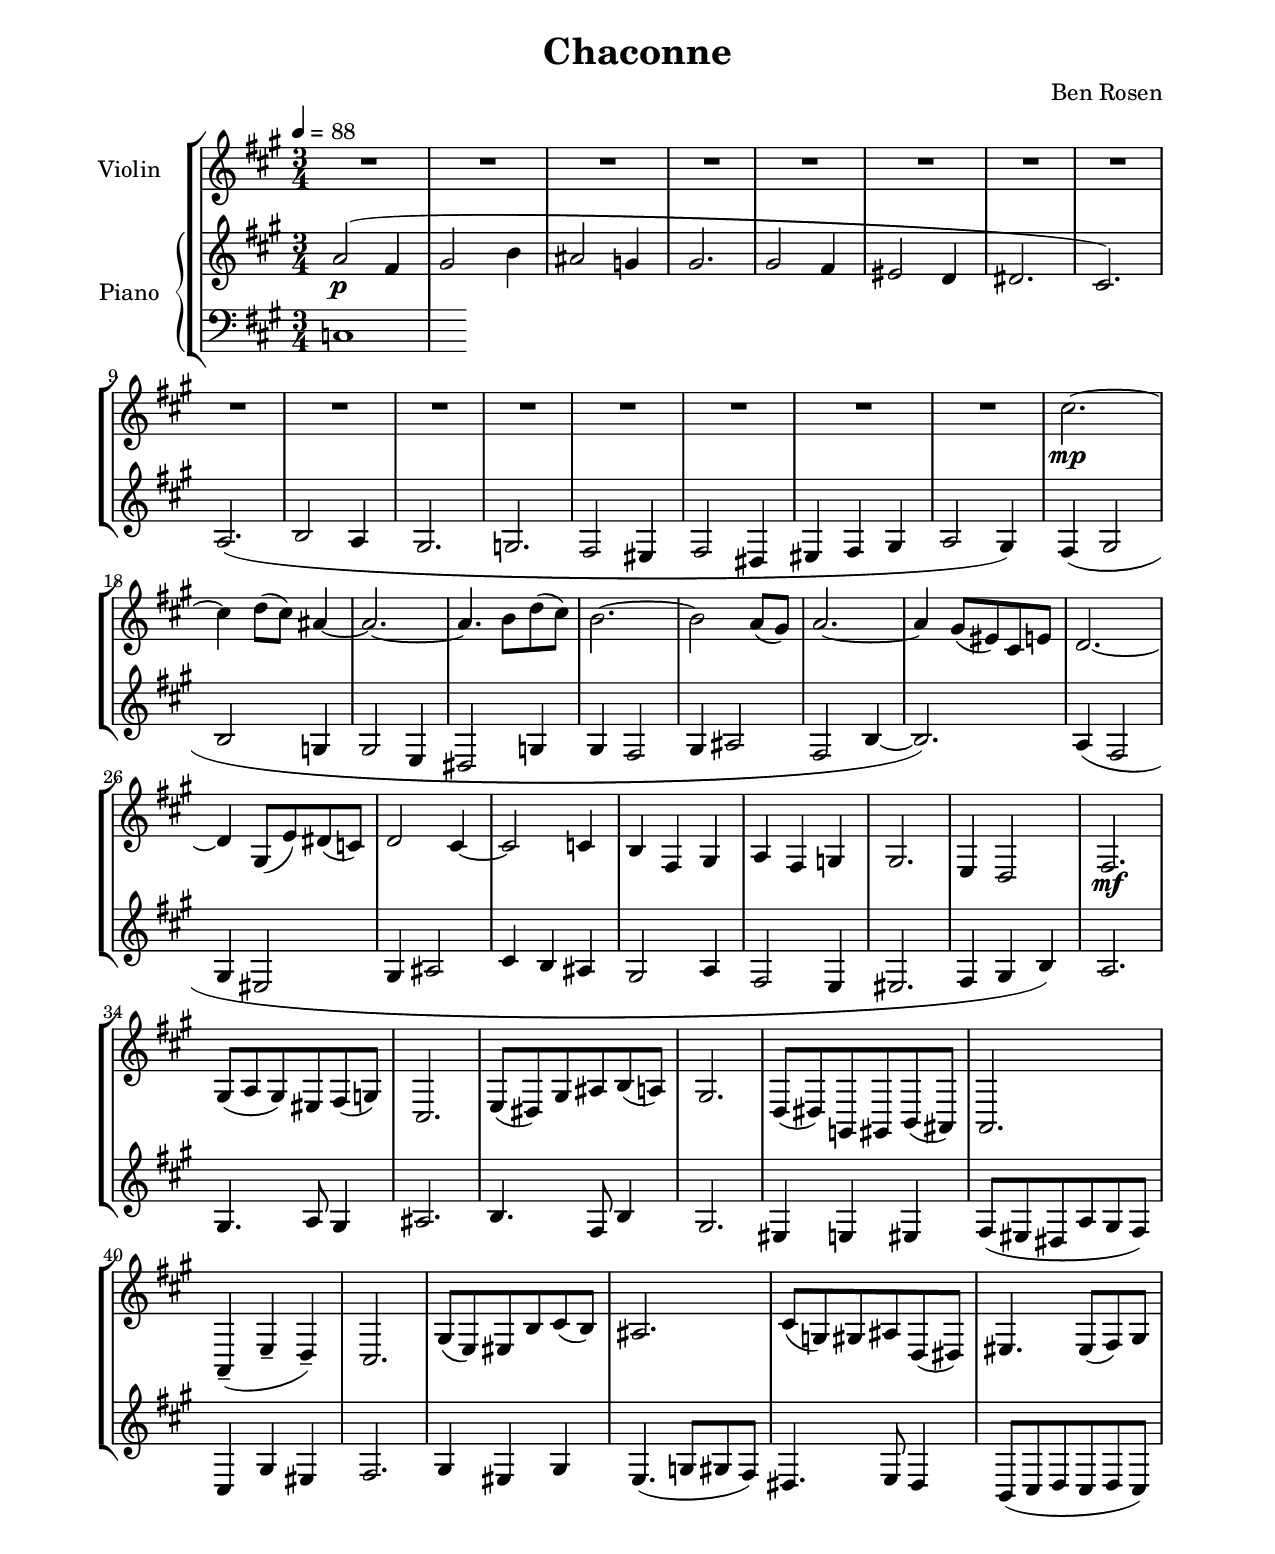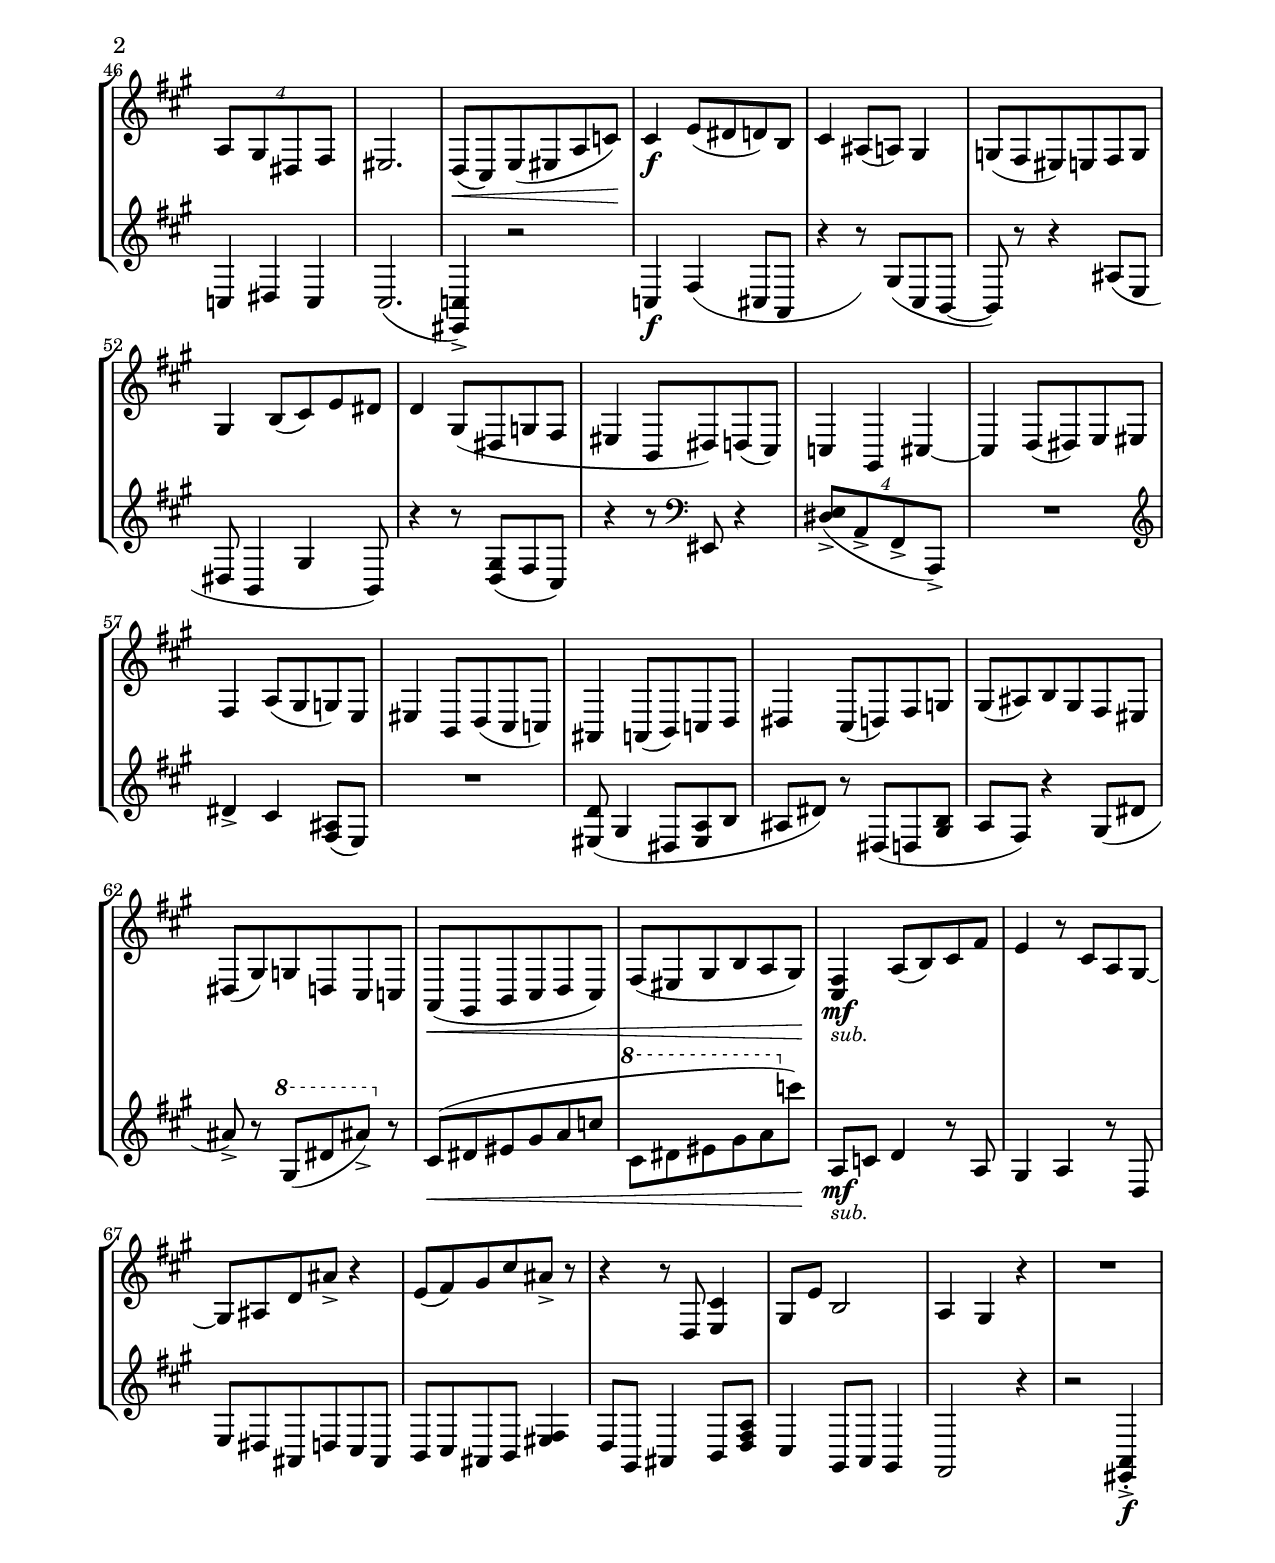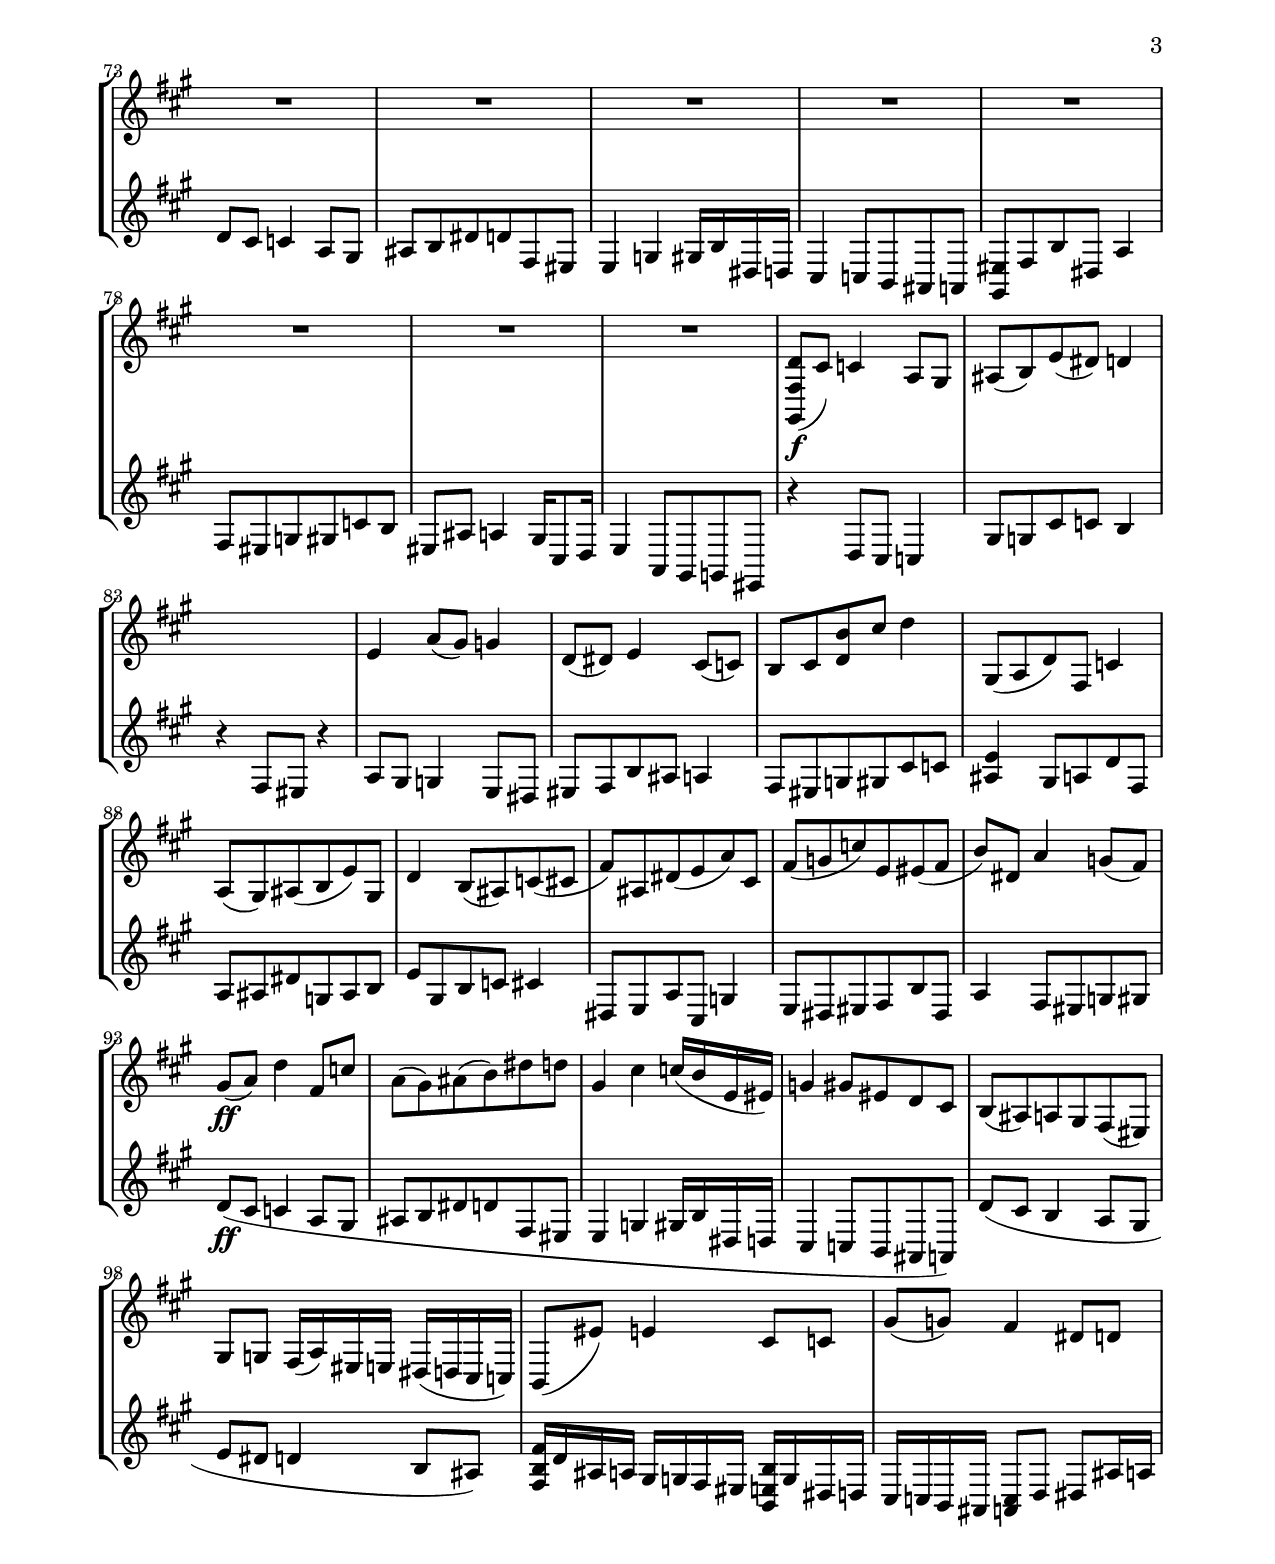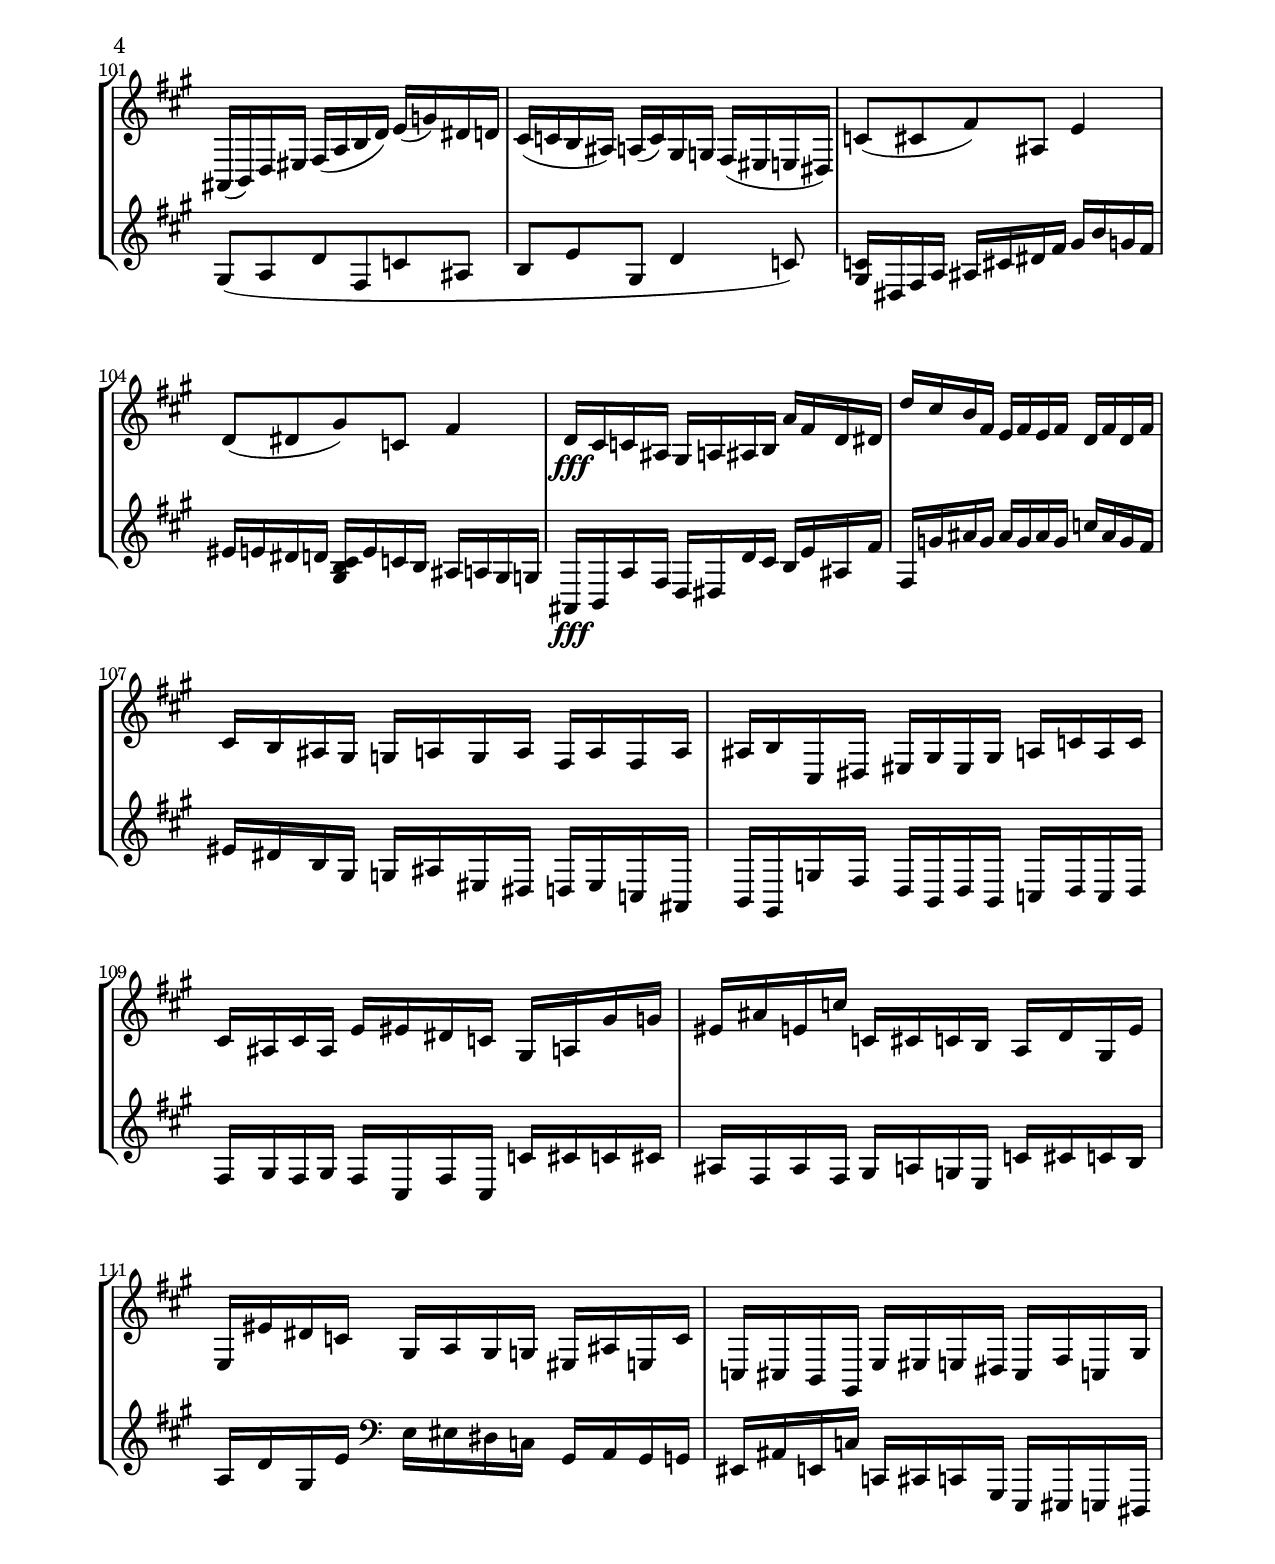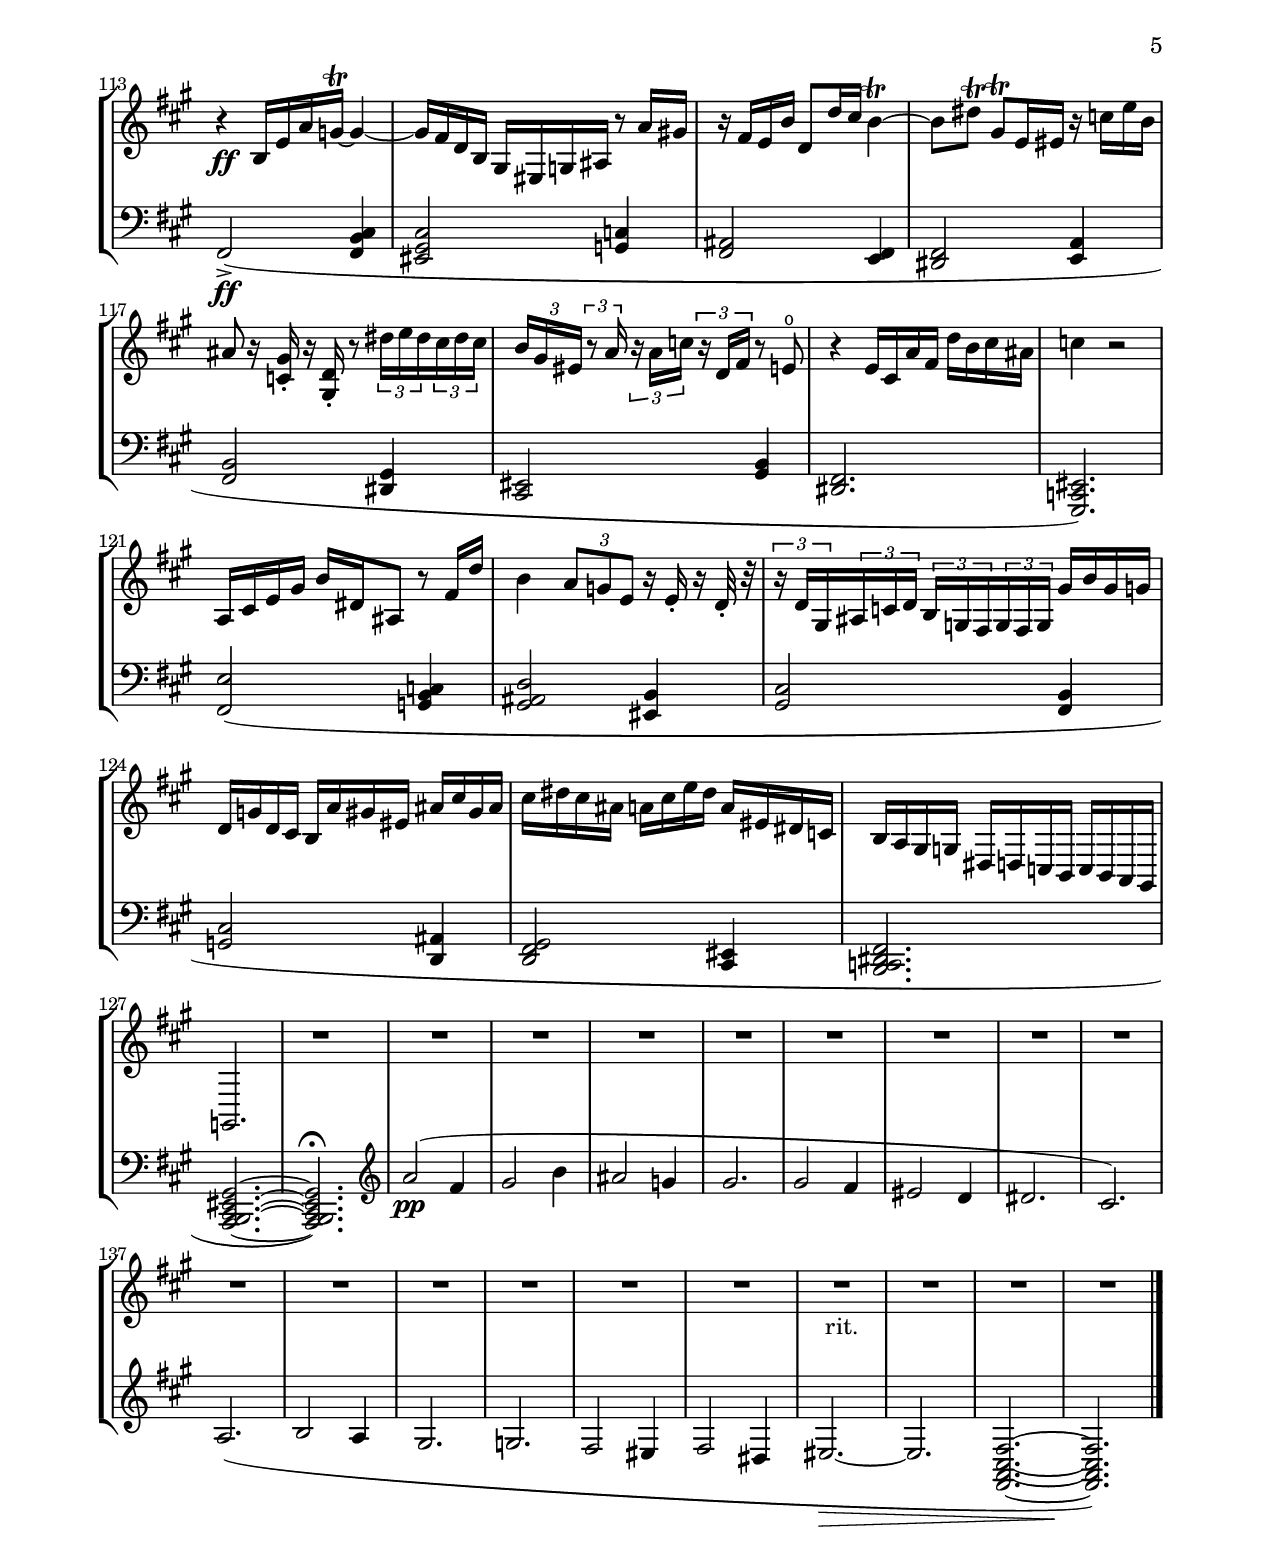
\version "2.24.0"

\include "settings.ily"
violin = \relative c'' {
  R2.
  R2.*15 | % 17
  cs2. ~ _\mp | % 18
  cs4 d8 ( cs8 ) as4 ~ | % 19
  as2. ~ | \barNumberCheck #20
  as4. b8 d8 ( cs8 ) | % 21
  b2. ~ | % 22
  b2 a8 ( gs8 ) | % 23
  a2. ~ | % 24
  a4 gs8 ( es8 ) cs8 e8 | % 25
  d2. ~ | % 26
  d4 gs,8 ( e'8 ) ds8 ( c8 ) | % 27
  d2 cs4 ~ | % 28
  cs2 c4 | % 29
  b4 fs4 gs4 | \barNumberCheck #30
  a4 fs4 g4 | % 31
  gs2. | % 32
  e4 d2 | % 33
  fs2. _\mf | % 34
  gs8 ( a8 gs8 ) es8 fs8 ( g8 ) | % 35
  cs,2. | % 36
  e8 ( ds8 ) gs8 as8 b8 ( a8 ) | % 37
  gs2. | % 38
  d8 ( ds8 ) g,8 gs8 b8 ( as8 ) | % 39
  a2. | \barNumberCheck #40
  a4 ( -- e'4 -- d4 ) -- | % 41
  cs2. | % 42
  gs'8 ( e8 ) es8 b'8 cs8 ( b8 ) | % 43
  as2. | % 44
  cs8 ( g8 ) gs8 as8 d,8 ( ds8 ) | % 45
  es4. es8 ( fs8 ) gs8 | % 46
  \once \omit TupletBracket
  \times 6/4  {
    a8 gs8 ds8 fs8 }
  | % 47
  es2. | % 48
  d8 ( _\< cs8 ) e8 ( es8 a8 c8 ) _\! | % 49
  cs4 _\f e8 ( ds8 d8 ) b8 | \barNumberCheck #50
  cs4 as8 ( a8 ) gs4 | % 51
  g8 ( fs8 es8 ) e8 fs8 g8 | % 52
  gs4 b8 ( cs8 ) e8 ds8 | % 53
  d4 gs,8 ( ds8 g8 fs8 | % 54
  es4 b8 ds8 ) d8 ( cs8 ) | % 55
  c4 gs4 cs4 ~ | % 56
  cs4 d8 ( ds8 ) e8 es8 | % 57
  fs4 a8 ( gs8 g8 ) e8 | % 58
  es4 b8 d8 ( cs8 c8 ) | % 59
  as4 a8 ( b8 ) c8 d8 | \barNumberCheck #60
  ds4 cs8 ( d8 ) fs8 g8 | % 61
  gs8 ( as8 ) b8 gs8 fs8 es8 | % 62
  ds8 ( gs8 ) g8 d8 cs8 c8 | % 63
  a8 ( _\< gs8 b8 cs8 d8 cs8 ) | % 64
  fs8 ( es8 gs8 b8 a8 gs8 ) _\! | % 65
  <cs, fs>4 _\markup{ \small\italic {sub.} } _\mf a'8 ( b8 ) cs8 fs8 | % 66
  e4 r8 cs8 a8 gs8 ~ | % 67
  gs8 as8 d8 as'8 -> r4 | % 68
  e8 ( fs8 ) gs8 cs8 as8 -> r8 | % 69
  r4 r8 d,,8 <e cs'>4 | \barNumberCheck #70
  gs8 e'8 b2 | % 71
  a4 gs4 r4 | % 72
  R2.*9 | % 81
  <gs, fs' d'>8 ( _\f cs'8 ) c4 a8 gs8 | % 82
  as8 ( b8 ) e8 ( ds8 ) d4 s2. | % 84
  e4 a8 ( gs8 ) g4 | % 85
  d8 ( ds8 ) e4 cs8 ( c8 ) | % 86
  b8 cs8 <d b'>8 cs'8 d4 | % 87
  gs,,8 ( a8 d8 ) fs,8 c'4 | % 88
  a8 ( gs8 ) as8 ( b8 e8 ) gs,8 | % 89
  d'4 b8 ( as8 ) c8 ( cs8 | \barNumberCheck #90
  fs8 ) as,8 ds8 ( e8 a8 ) cs,8 | % 91
  fs8 ( g8 c8 ) e,8 es8 ( fs8 | % 92
  b8 ) ds,8 a'4 g8 ( fs8 ) | % 93
  gs8 ( _\ff a8 ) d4 fs,8 c'8 | % 94
  a8 ( gs8 ) as8 ( b8 ) ds8 d8 | % 95
  gs,4 cs4 c16 ( b16 e,16 es16 ) | % 96
  g4 gs8 es8 d8 cs8 | % 97
  b8 ( as8 ) a8 gs8 fs8 ( es8 ) | % 98
  gs8 g8 fs16 ( a16 ) es16 e16 ds16 ( d16 cs16 c16 ) | % 99
  b8 ( es'8 ) e4 cs8 c8 | \barNumberCheck #100
  gs'8 ( g8 ) fs4 ds8 d8 | % 101
  as,16 ( b16 ) d16 es16 fs16 ( a16 b16 d16 ) e16 ( g16 ) ds16 d16 | % 102
  cs16 ( c16 b16 as16 ) a16 ( c16 ) gs16 g16 fs16 ( es16 e16 ds16 ) | % 103
  c'8 ( cs8 fs8 ) as,8 e'4 | % 104
  d8 ( ds8 gs8 ) c,8 fs4 | % 105
  d16 _\fff cs16 c16 as16 gs16 a16 as16 b16 a'16 fs16 d16 ds16 | % 106
  d'16 cs16 b16 fs16 e16 fs16 e16 fs16 d16 fs16 d16 fs16 | % 107
  cs16 b16 as16 gs16 g16 a16 g16 a16 fs16 a16 fs16 a16 | % 108
  as16 b16 cs,16 ds16 es16 gs16 es16 gs16 a16 c16 a16 c16 | % 109
  cs16 as16 cs16 as16 e'16 es16 ds16 c16 gs16 a16 gs'16 g16 |
  \barNumberCheck #110
  es16 as16 e16 c'16 c,16 cs16 c16 b16 a16 d16 gs,16 e'16 | % 111
  e,16 es'16 ds16 c16 gs16 a16 gs16 g16 es16 as16 e16 c'16 | % 112
  c,16 cs16 b16 gs16 e'16 es16 e16 ds16 cs16 fs16 c16 gs'16 | % 113
  r4 _\ff b16 e16 a16 g16 ~ \trill g4 ~ | % 114
  g16 fs16 d16 b16 gs16 es16 g16 as16 r8 a'16 gs16 | % 115
  r16 fs16 e16 b'16 d,8 d'16 cs16 b4 ~ \trill | % 116
  b8 ds8 \trill gs,8 \trill e16 es16 r16 c'16 e16 b16 | % 117
  as8 r16 <c, gs'>16 -. r16 <gs d'>16 -. r8 \times 2/3 {
    ds''16 e16 ds16 }
  \times 2/3  {
    cs16 ds16 cs16 }
  | % 118
  \once \omit TupletBracket
  \times 2/3  {
    b16 gs16 es16 }
  \times 2/3  {
    r8 a16 }
  \times 2/3  {
    r16 a16 c16 }
  \times 2/3  {
    r16 d,16 fs16 }
  r8 e8 \open | % 119
  r4 e16 cs16 a'16 fs16 d'16 b16 cs16 as16 | \barNumberCheck #120
  c4 r2 | % 121
  a,16 cs16 e16 gs16 b16 ds,16 as8 r8 fs'16 d'16 | % 122
  b4 \times 2/3 {
    a8 g8 e8 }
  r16 e16 -. r16 d32 -. r32 | % 123
  \times 2/3  {
    r16 d16 gs,16 }
  \times 2/3  {
    as16 c16 d16 }
  \times 2/3  {
    b16 g16 fs16 }
  \times 2/3  {
    g16 fs16 g16 }
  gs'16 b16 gs16 g16 | % 124
  d16 g16 d16 cs16 b16 a'16 gs16 es16 as16 cs16 gs16 as16 | % 125
  cs16 ds16 cs16 as16 a16 cs16 e16 ds16 a16 es16 ds16 c16 | % 126
  b16 a16 gs16 g16 ds16 d16 c16 b16 c16 b16 a16 gs16 | % 127
  g2. _\! _\> | % 128
  R2.*15 | % 143
  R2.*4 _ "rit." \bar "|."
}


\header {
  title = "Chaconne"
  composer = "Ben Rosen"
}

key_and_time = {
  \tempo 4 = 88
  \key fs \minor
  \time 3/4
}

upper_staff = \relative c'' {
  \key_and_time
  \clef "treble" \time 3/4 \key a \major | % 1
  a2 ( _\p fs4 | % 2
  gs2 b4 | % 3
  as2 g4 | % 4
  gs2. | % 5
  gs2 fs4 | % 6
  es2 d4 | % 7
  ds2. | % 8
  cs2. ) | % 9
  a2. ( | \barNumberCheck #10
  b2 a4 | % 11
  gs2. | % 12
  g2. | % 13
  fs2 es4 | % 14
  fs2 ds4 | % 15
  es4 fs4 gs4 | % 16
  a2 gs4 ) | % 17
  fs4 ( gs2 | % 18
  b2 g4 | % 19
  gs2 e4 | \barNumberCheck #20
  ds2 g4 | % 21
  gs4 fs2 | % 22
  gs4 as2 | % 23
  fs2 b4 ~ | % 24
  b2. ) | % 25
  a4 ( fs2 | % 26
  gs4 es2 | % 27
  gs4 as2 | % 28
  cs4 b4 as4 | % 29
  gs2 a4 | \barNumberCheck #30
  fs2 e4 | % 31
  es2. | % 32
  fs4 gs4 b4 ) | % 33
  a2. | % 34
  gs4. a8 gs4 | % 35
  as2. | % 36
  b4. fs8 b4 | % 37
  gs2. | % 38
  es4 e4 es4 | % 39
  fs8 ( es8 ds8 a'8 gs8 fs8 ) | \barNumberCheck #40
  cs4 gs'4 es4 | % 41
  fs2. | % 42
  gs4 es4 gs4 | % 43
  e4. ( g8 gs8 fs8 ) | % 44
  ds4. e8 ds4 | % 45
  b8 ( cs8 d8 cs8 d8 cs8 ) | % 46
  c4 ds4 c4 | % 47
  cs2. ( | % 48
  <es, c'>4 ) -> r2 | % 49
  c'4 _\f fs4 ( cs8 a8 | \barNumberCheck #50
  r4 r8 ) gs'8 ( cs,8 b8 ~ | % 51
  b8 ) r8 r4 as'8 ( e8 | % 52
  ds8 b4 gs'4 b,8 ) | % 53
  r4 r8 <d gs>8 ( fs8 cs8 ) | % 54
  r4 r8 \clef "bass" es,8 r4 | % 55
  \once \omit TupletBracket
  \times 6/4  {
    <ds' e>8 ( -> a8 -> fs8 -> a,8 ) -> }
  | % 56
  R2. | % 57
  \clef "treble" ds''4 -> cs4 <fs, as>8 ( e8 ) | % 58
  R2. | % 59
  <es d'>8 ( gs4 ds8 <es a>8 b'8 | \barNumberCheck #60
  as8 ds8 ) r8 ds,8 ( d8 <gs b>8 | % 61
  a8 fs8 ) r4 gs8 ( ds'8 | % 62
  as'8 ) -> r8 \ottava #1 gs8 ( ds'8 as'8 ) -> \ottava #0 r8 | % 63
  cs,,8 ( _\< ds8 es8 gs8 a8 c8 | % 64
  \ottava #1 cs8 ds8 es8 gs8 a8 \ottava #0 c8 ) _\! | % 65
  a,,8 _\markup{ \small\italic {sub.} } _\mf c8 d4 r8 a8 | % 66
  gs4 a4 r8 d,8 | % 67
  e8 ds8 as8 d8 cs8 as8 | % 68
  b8 cs8 as8 b8 <es fs>4 | % 69
  d8 gs,8 as4 b8 <d fs a>8 | \barNumberCheck #70
  cs4 gs8 a8 gs4 | % 71
  fs2 r4 | % 72
  r2 <es a>4 -. -> _\f | % 73
  d''8 cs8 c4 a8 gs8 | % 74
  as8 b8 ds8 d8 fs,8 es8 | % 75
  e4 g4 gs16 b16 ds,16 d16 | % 76
  cs4 c8 b8 as8 a8 | % 77
  <gs es'>8 fs'8 b8 ds,8 a'4 | % 78
  fs8 es8 g8 gs8 c8 b8 | % 79
  es,8 as8 a4 gs16 cs,8 d16 | \barNumberCheck #80
  e4 a,8 gs8 g8 es8 | % 81
  r4 d'8 cs8 c4 | % 82
  gs'8 g8 cs8 c8 b4 | % 83
  r4 fs8 es8 r4 | % 84
  a8 gs8 g4 e8 ds8 | % 85
  es8 fs8 b8 as8 a4 | % 86
  fs8 es8 g8 gs8 cs8 c8 | % 87
  <as e'>4 gs8 a8 d8 fs,8 | % 88
  a8 as8 ds8 g,8 as8 b8 | % 89
  e8 gs,8 b8 c8 cs4 | \barNumberCheck #90
  ds,8 e8 a8 cs,8 g'4 | % 91
  e8 ds8 es8 fs8 b8 ds,8 | % 92
  a'4 fs8 es8 g8 gs8 | % 93
  d'8 ( _\ff cs8 c4 a8 gs8 | % 94
  as8 b8 ds8 d8 fs,8 es8 | % 95
  e4 g4 gs16 b16 ds,16 d16 | % 96
  cs4 c8 b8 as8 a8 ) | % 97
  d'8 ( cs8 b4 a8 gs8 | % 98
  e'8 ds8 d4 b8 as8 ) | % 99
  <fs b fs'>16 d'16 as16 a16 gs16 g16 fs16 es16 <b e b'>16 g'16 ds16 d16
  | \barNumberCheck #100
  cs16 c16 b16 as16 <a c>8 d8 ds8 as'16 a16 | % 101
  gs8 ( a8 d8 fs,8 c'8 as8 | % 102
  b8 e8 gs,8 d'4 c8 ) | % 103
  <gs c>16 ds16 fs16 a16 as16 cs16 ds16 fs16 gs16 b16 g16 fs16 | % 104
  es16 e16 ds16 d16 <gs, b cs>16 e'16 c16 b16 as16 a16 gs16 g16 | % 105
  as,16 _\fff b16 a'16 fs16 d16 ds16 d'16 cs16 b16 e16 as,16 fs'16 | % 106
  fs,16 g'16 as16 g16 as16 g16 as16 g16 c16 as16 g16 fs16 | % 107
  es16 ds16 b16 gs16 g16 as16 es16 ds16 d16 es16 c16 as16 | % 108
  b16 gs16 g'16 fs16 d16 b16 d16 b16 c16 d16 c16 d16 | % 109
  fs16 gs16 fs16 gs16 fs16 cs16 fs16 cs16 c'16 cs16 c16 cs16 |
  \barNumberCheck #110
  as16 fs16 as16 fs16 gs16 a16 g16 e16 c'16 cs16 c16 b16 | % 111
  a16 d16 gs,16 e'16 \clef "bass" e,16 es16 ds16 c16 gs16 a16 gs16 g16
  | % 112
  es16 as16 e16 c'16 c,16 cs16 c16 gs16 e16 es16 e16 ds16 | % 113
  fs'2 ( -> _\ff <fs b cs>4 | % 114
  <es gs cs>2 <g c>4 | % 115
  <fs as>2 <e fs>4 | % 116
  <ds fs>2 <e a>4 | % 117
  <fs b>2 <ds gs>4 | % 118
  <cs es>2 <gs' b>4 | % 119
  <ds fs>2. | \barNumberCheck #120
  <gs, c es>2. ) | % 121
  <fs' e'>2 ( <g b c>4 | % 122
  <gs as d>2 <es b'>4 | % 123
  <gs cs>2 <fs b>4 | % 124
  <g cs>2 <d as'>4 | % 125
  <d fs gs>2 <cs es>4 | % 126
  <b c ds fs>2. | % 127
  <a b cs es gs>2. ~ ~ ~ ~ ~ | % 128
  <a b cs es gs>2. ) ^\fermata | % 129
  \clef "treble" a'''2 ( _\pp fs4 | \barNumberCheck #130
  gs2 b4 | % 131
  as2 g4 | % 132
  gs2. | % 133
  gs2 fs4 | % 134
  es2 d4 | % 135
  ds2. | % 136
  cs2. ) | % 137
  a2. ( | % 138
  b2 a4 | % 139
  gs2. | \barNumberCheck #140
  g2. | % 141
  fs2 es4 | % 142
  fs2 ds4 | % 143
  es2. ~ _\> | % 144
  es2. | % 145
  <fs, a cs fs>2. ~ ~ ~ ~ | % 146
  <fs a cs fs>2. ) _\! \bar "|."
}

PartPTwoVoiceFive =  \relative fs' {
  \clef "bass" \time 3/4 \key a \major | % 1
  fs2 gs4 | % 2
  es2 cs4 | % 3
  e2 e4 | % 4
  ds2 fs4 | % 5
  d2 b4 | % 6
  cs2 gs4 | % 7
  a2. | % 8
  b2. | % 9
  fs2. | \barNumberCheck #10
  es2 fs4 | % 11
  e2. | % 12
  ds2. | % 13
  d2. | % 14
  c2 fs4 | % 15
  gs4 a4 b4 | % 16
  fs4 es2 | % 17
  fs4 e2 | % 18
  es4 ds2 | % 19
  e2 g4 | \barNumberCheck #20
  gs4 es2 | % 21
  fs4 a2 | % 22
  b2 gs4 | % 23
  a4 gs2 ~ | % 24
  gs2 gs4 | % 25
  fs4 gs2 | % 26
  es4 g2 | % 27
  e2 es4 | % 28
  g2 es4 | % 29
  fs2 gs4 | \barNumberCheck #30
  a2 g4 | % 31
  gs4 a4 gs4 | % 32
  as4 a2 | % 33
  cs8 d8 cs8 c8 b8 a8 | % 34
  b4. c8 b4 | % 35
  gs4. fs8 es8 e8 | % 36
  fs4 gs4 fs4 | % 37
  fs4. a8 cs8 b8 | % 38
  gs4. es8 gs4 | % 39
  a4. fs8 b8 a8 | \barNumberCheck #40
  gs4 a4 g4 | % 41
  fs2. | % 42
  es4 a4 es4 | % 43
  gs2. | % 44
  g4. fs8 g4 | % 45
  fs2. | % 46
  fs4. e8 fs4 | % 47
  es4. _\< b8 d8 cs8 _\! | % 48
  gs4 -> cs,8 _\< gs'8 c8 _\! es8 | % 49
  R2. | \barNumberCheck #50
  e8 fs,8 r4 r4 | % 51
  r8 es8 c'8 cs8 e,8 b'8 | % 52
  a4. fs'16 ds16 <d, a'>4 | % 53
  d'8 fs4 r8 r4 | % 54
  gs8 b,4 r8 cs,4 -. -> | % 55
  R2. | % 56
  c4 -. -> cs4 ~ cs16 a'16 es'16 gs16 | % 57
  cs2 r4 | % 58
  a8 d,8 r8 c8 gs'8 ds'8 ~ | % 59
  ds8 cs8 b8 gs8 d'8 g,8 | \barNumberCheck #60
  c,,8 g'8 <b fs'>2 | % 61
  ds8 a8 <e b'>8 b'8 r4 | % 62
  \clef "treble" gs'8 ds'8 as'8 r8 gs8 ds'8 | % 63
  \once \omit TupletBracket
  \times 6/4  {
    cs,8 ds8 es8 gs8 }
  | % 64
  \once \omit TupletBracket
  \times 6/4  {
    a8 cs8 cs8 ds8 }
  | % 65
  e,4 g8 fs4. | % 66
  cs8 es8 gs8 fs8 es4 | % 67
  \clef "bass" as,8 g8 es8 fs8 gs4 | % 68
  ds8 d8 b8 d8 b8 as8 | % 69
  fs4 b8 cs8 d4 | \barNumberCheck #70
  b8 fs8 a4 cs,8 b8 ~ | % 71
  b8 d8 c4 r4 | % 72
  r2 cs4 -. -> | % 73
  gs''8 a8 d8 fs,8 c'4 | % 74
  a8 gs8 as8 b8 ds8 d8 | % 75
  gs,8 cs8 c4 b16 e,8 es16 | % 76
  g4 gs8 es8 d8 cs8 | % 77
  <gs b'>8 as'8 a4 fs8 es8 | % 78
  g8 gs8 c8 b8 ds,8 d8 | % 79
  cs4 e4 es16 gs16 c,16 b16 | \barNumberCheck #80
  as4 es'8 d8 b8 as8 | % 81
  <fs fs'>4 r4 fs'8 es8 | % 82
  e4 as4 b8 cs8 | % 83
  d8 fs,8 <c' d>8 cs8 a8 gs8 | % 84
  <d b' cs>4 r4 cs'8 c8 | % 85
  b4 gs8 g8 a8 as8 | % 86
  ds8 d8 cs4 as8 a8 | % 87
  d4 r2 | % 88
  c8 e,8 g8 gs8 cs8 es,8 | % 89
  gs8 a8 d8 fs,8 a4 | \barNumberCheck #90
  fs8 es8 r4 fs8 g8 | % 91
  c8 e,8 as4 g8 fs8 | % 92
  gs8 a8 d8 fs,8 c'4 | % 93
  \ottava #-1 d,,8 cs8 c4 a8 gs8 | % 94
  as8 b8 ds8 d8 fs,8 es8 | % 95
  e4 g4 gs16 b16 ds,16 d16 | % 96
  cs4 c'8 b8 as8 a8 | % 97
  gs4 -. -> \ottava #0 r4 c''8 b8 | % 98
  as4 g8 fs8 d'8 cs8 | % 99
  <a c>4 -. -> r4 <a c>4 -. -> | \barNumberCheck #100
  r4 <ds, gs>16 b16 as16 a16 gs16 d16 es16 cs16 | % 101
  c4 -. -> r4 es'8 fs8 | % 102
  b8 ds,8 a'4 g8 fs8 | % 103
  <es cs'>4 -. -> r4 <fs b cs>4 -. -> | % 104
  r4 <e ds'>4 -. -> r4 | % 105
  d16 ds16 gs16 g16 ds16 e16 cs'16 d16 ds16 a'16 e,8 | % 106
  \clef "treble" cs'16 fs16 g16 as16 b16 d16 b16 d16 cs16 d16 cs16 d16
  | % 107
  \clef "bass" a,16 d16 a16 d16 as16 cs16 as16 cs16 a16 fs16 ds16 d16
  | % 108
  gs,16 e16 a16 d16 cs16 d16 c'16 a16 es16 fs16 es'16 e16 | % 109
  \clef "treble" d16 g16 cs,16 a'16 a,16 as'16 a,16 as'16 as,16 ds16
  as16 ds16 | \barNumberCheck #110
  \clef "bass" es16 ds16 es16 ds16 g,16 e16 c'16 cs16 c16 b16 a16 d16
  | % 111
  gs,16 e'16 e,16 es16 ds16 b16 gs16 a16 gs16 g16 es16 as16 | % 112
  e16 c'16 c,16 cs16 fs16 gs16 e16 es16 e16 ds16 cs16 fs16 | % 113
  <fs cs'>2 -> d'4 | % 114
  cs2 e4 | % 115
  cs2 c4 | % 116
  b2 <fs cs'>4 | % 117
  <d a'>2 <b e>4 | % 118
  <cs gs'>2 <a' cs>4 | % 119
  <b, a'>2. | \barNumberCheck #120
  <cs, cs'>2. | % 121
  <d' a'>2 <a' e'>4 | % 122
  <as es'>2 <gs cs>4 | % 123
  <a e'>2 <g d'>4 | % 124
  <ds as'>2 <fs b>4 | % 125
  b,2 <as fs'>4 | % 126
  a2. | % 127
  <cs, cs'>2. ~ ~ | % 128
  <cs cs'>2. ^\fermata | % 129
  fs'''2 gs4 | \barNumberCheck #130
  es2 cs4 | % 131
  e2 e4 | % 132
  ds2 fs4 | % 133
  d2 b4 | % 134
  cs2 gs4 | % 135
  a2. | % 136
  b2. | % 137
  fs2. | % 138
  es2 fs4 | % 139
  e2. | \barNumberCheck #140
  ds2. | % 141
  d2. | % 142
  c2 fs4 | % 143
  <cs gs'>2. ~ ~ | % 144
  <cs gs'>2. | % 145
  <fs,, fs'>2. ~ ~ | % 146
  <fs fs'>2. \bar "|."
}

PartPTwoVoiceSix =  \relative cs {
  \clef "bass" \time 3/4 \key a \major s4*27 s4*15 | % 15
  cs2. ~ | % 16
  cs2 b4 | % 17
  a2 b4 | % 18
  gs2 d'4 | % 19
  cs4 ds2 | \barNumberCheck #20
  b4 gs2 | % 21
  b2 d4 | % 22
  cs2 e4 | % 23
  ds2 fs4 | % 24
  cs2. | % 25
  a2 d4 | % 26
  b2. | % 27
  cs2 b4 | % 28
  as2. | % 29
  b4 cs2 | \barNumberCheck #30
  c4 d2 | % 31
  cs2. ~ | % 32
  cs4 es2 | % 33
  fs2. | % 34
  es4 e4 ds4 | % 35
  cs2. | % 36
  b4 gs4 b4 | % 37
  b8 cs8 es8 fs8 a8 gs8 | % 38
  b,4 cs4 b4 | % 39
  ds2. | \barNumberCheck #40
  es4 b4 cs4 | % 41
  d4. a8 c8 b8 | % 42
  b4. ds8 b4 | % 43
  cs8 fs8 e8 ds8 b8 d8 | % 44
  cs4 ds4 cs4 | % 45
  d2. | % 46
  ds4 b4 ds4 | % 47
  cs8 b8 a8 gs8 fs8 es8 | % 48
  cs4 -> s4*11 s2. s1*3 s2. s1*3 | % 62
  \clef "treble" s2. s1*3 | % 67
  \clef "bass" s2. s2*9 s1*3 s2. s1*3 s2. s4*9 | % 87
  es'8 fs8 b8 ds,8 fs8 g8 s2. s1*3 s2. s1*3 | % 98
  g8 fs8 es4 d8 cs8 s2. s2. s2. | % 102
  ds8 e8 a8 cs,8 g'4 s2. s1. | % 106
  \clef "treble" s2. | % 107
  \clef "bass" s2. s2. | % 109
  \clef "treble" s2. | \barNumberCheck #110
  \clef "bass" s2. s2. s1. s2. s4*9 s4*9 s2. s1. s2. s4*9 s1. s1*6
  s2*9 | % 144
  <a,, a'>2. s1. \bar "|."
}

lower_staff = \relative c {
  \clef "bass"
  \key_and_time
  | c1
}

\score {
  \new StaffGroup <<
    \new Staff \with {
      instrumentName = "Violin"
    } {
      \key_and_time
      \violin
    }
    \new PianoStaff \with {
      instrumentName = "Piano"
    }
    <<
      \new Staff = "upper" \upper_staff
      \new Staff = "lower" \lower_staff
    >>
  >>
}
